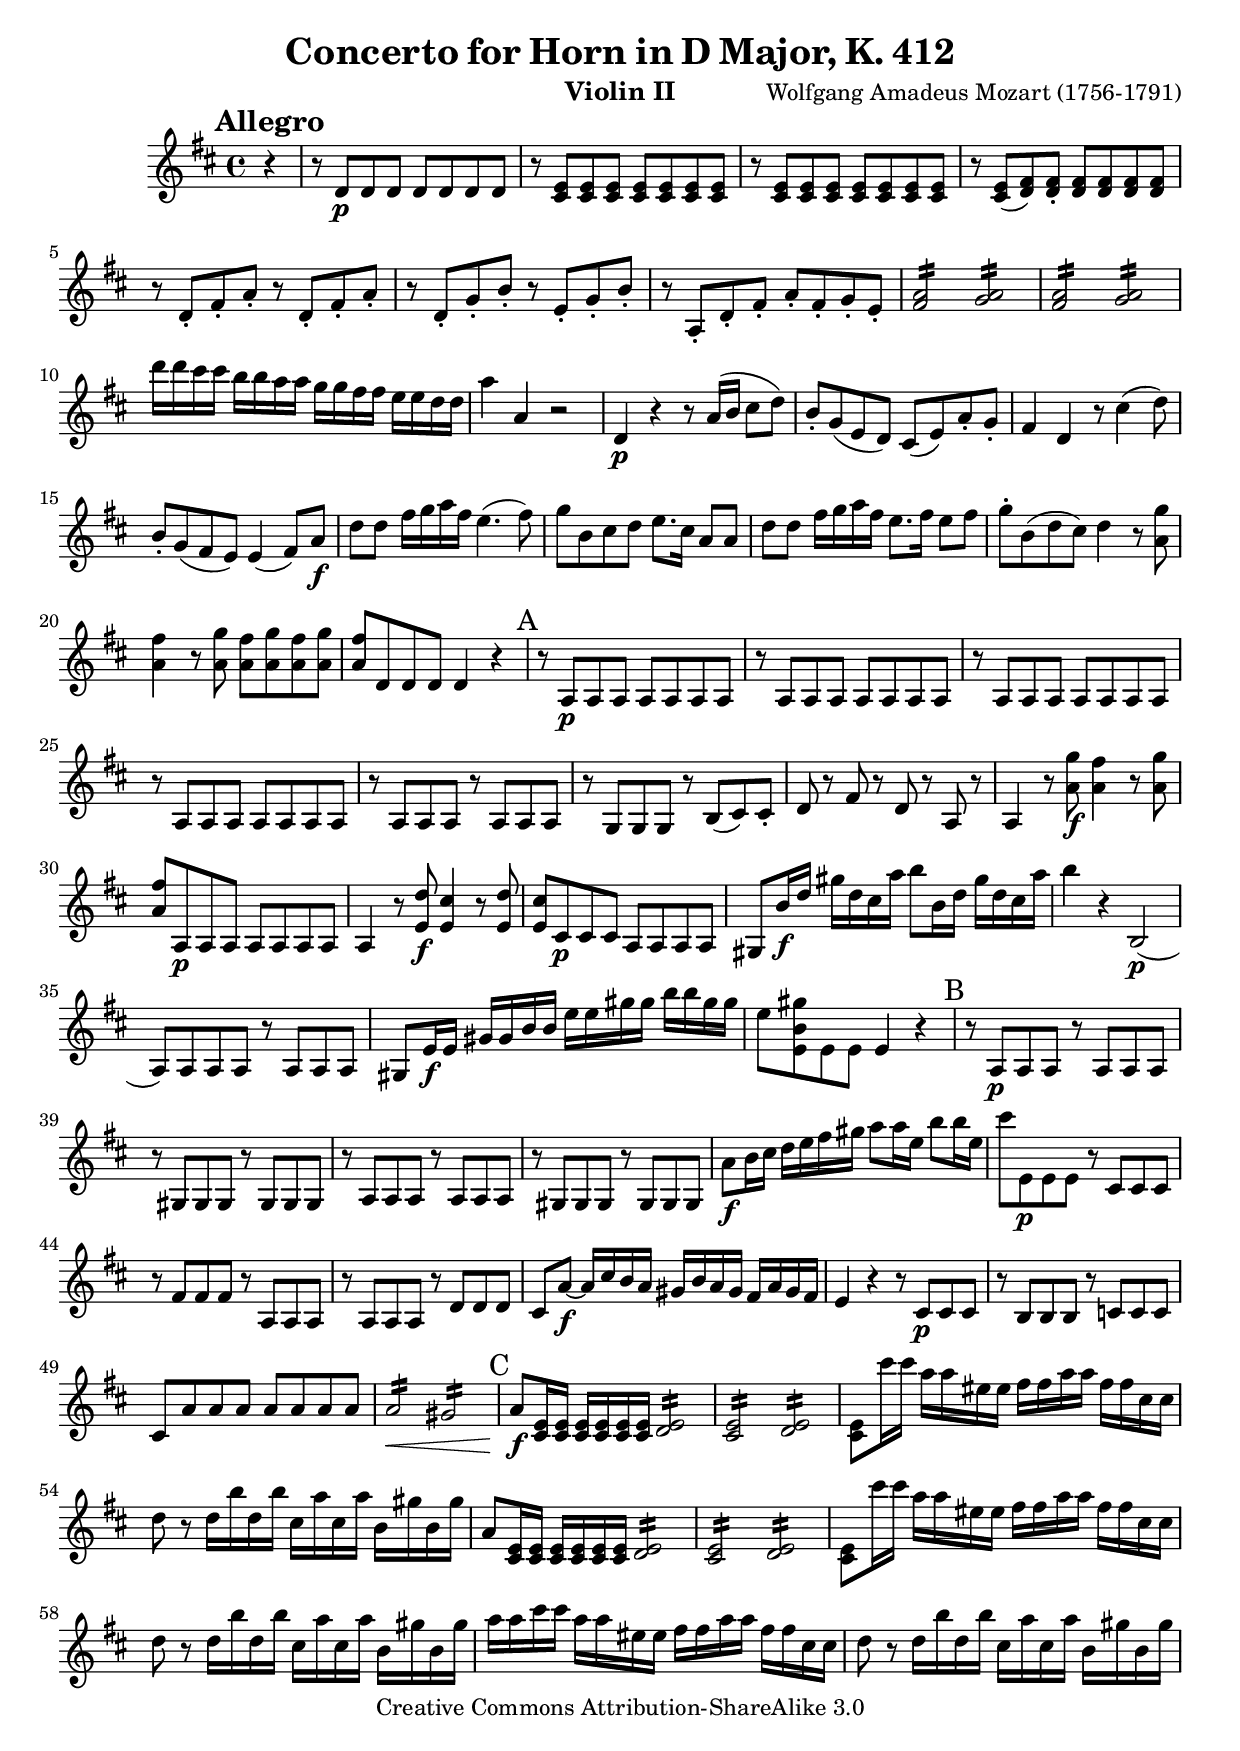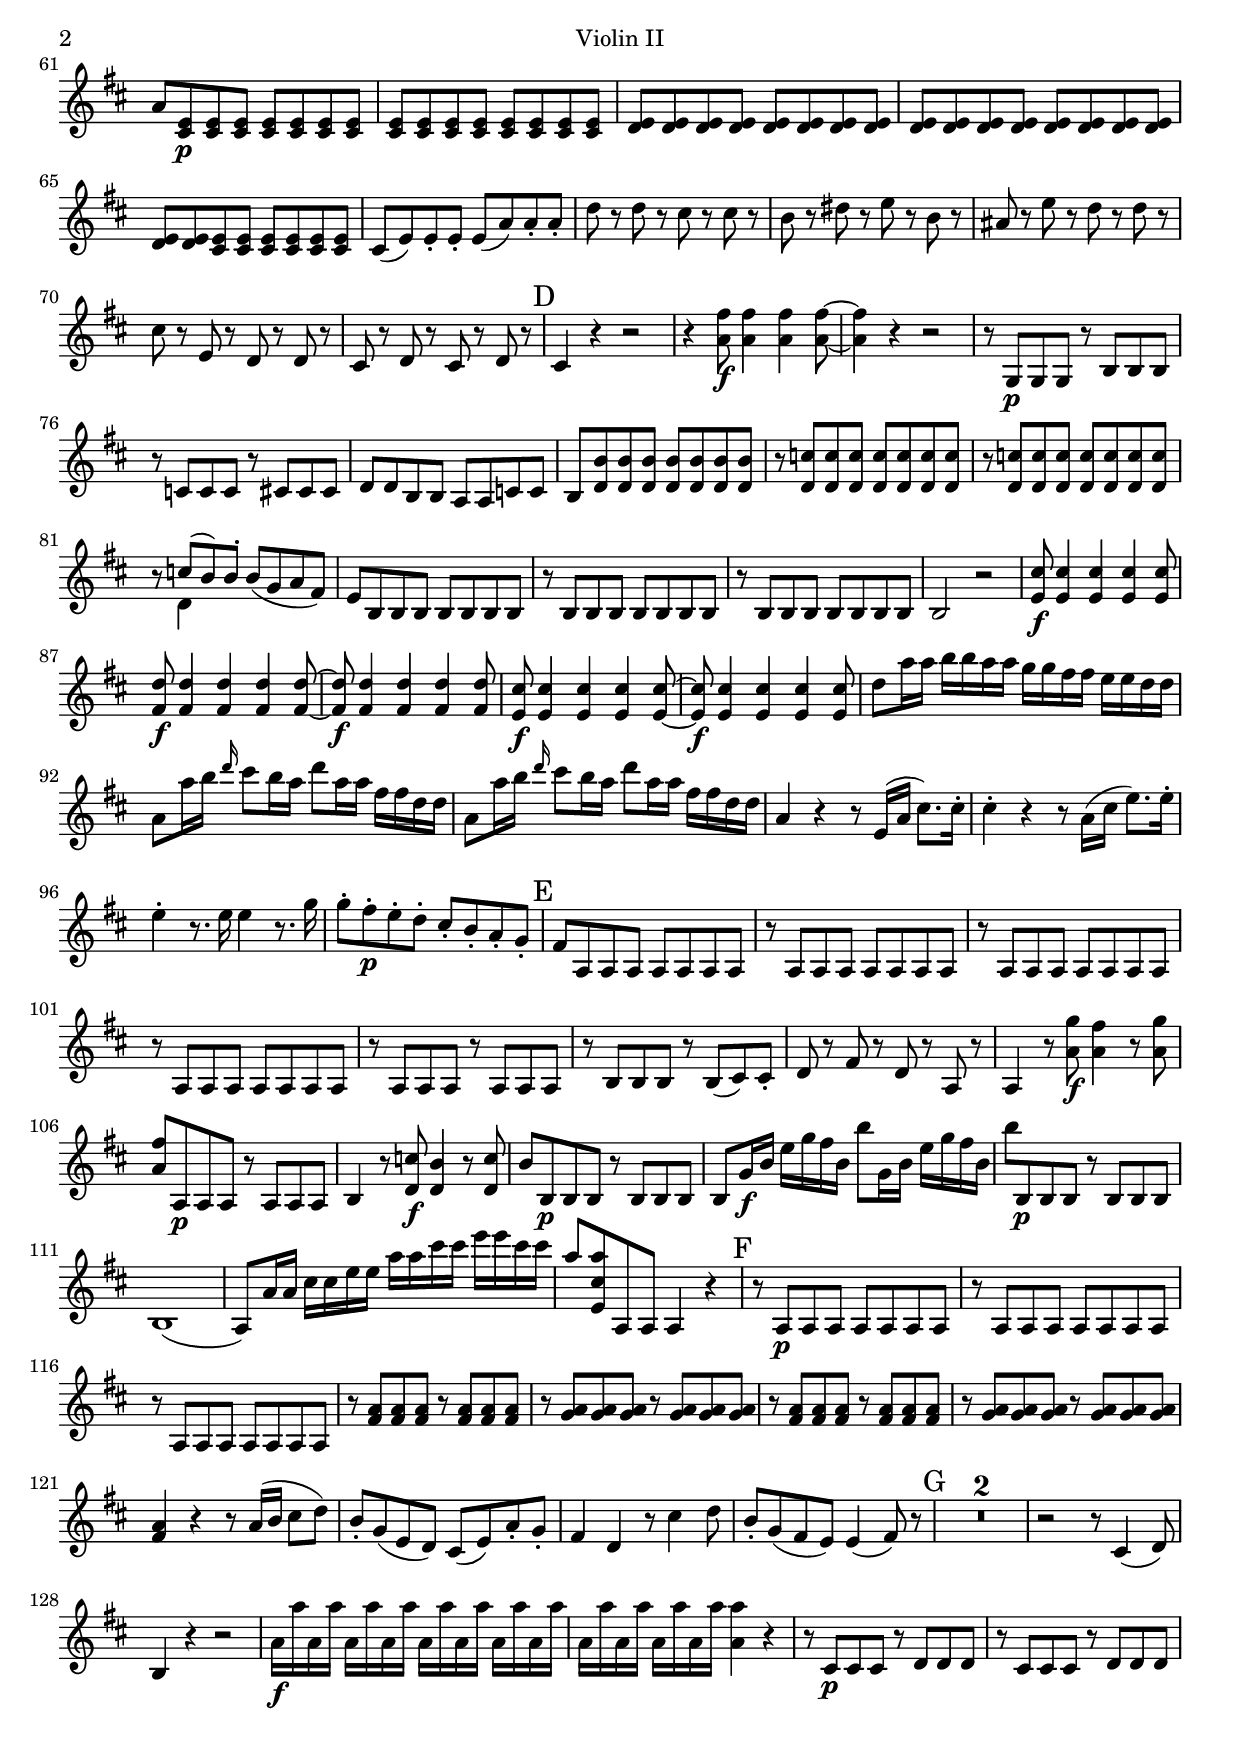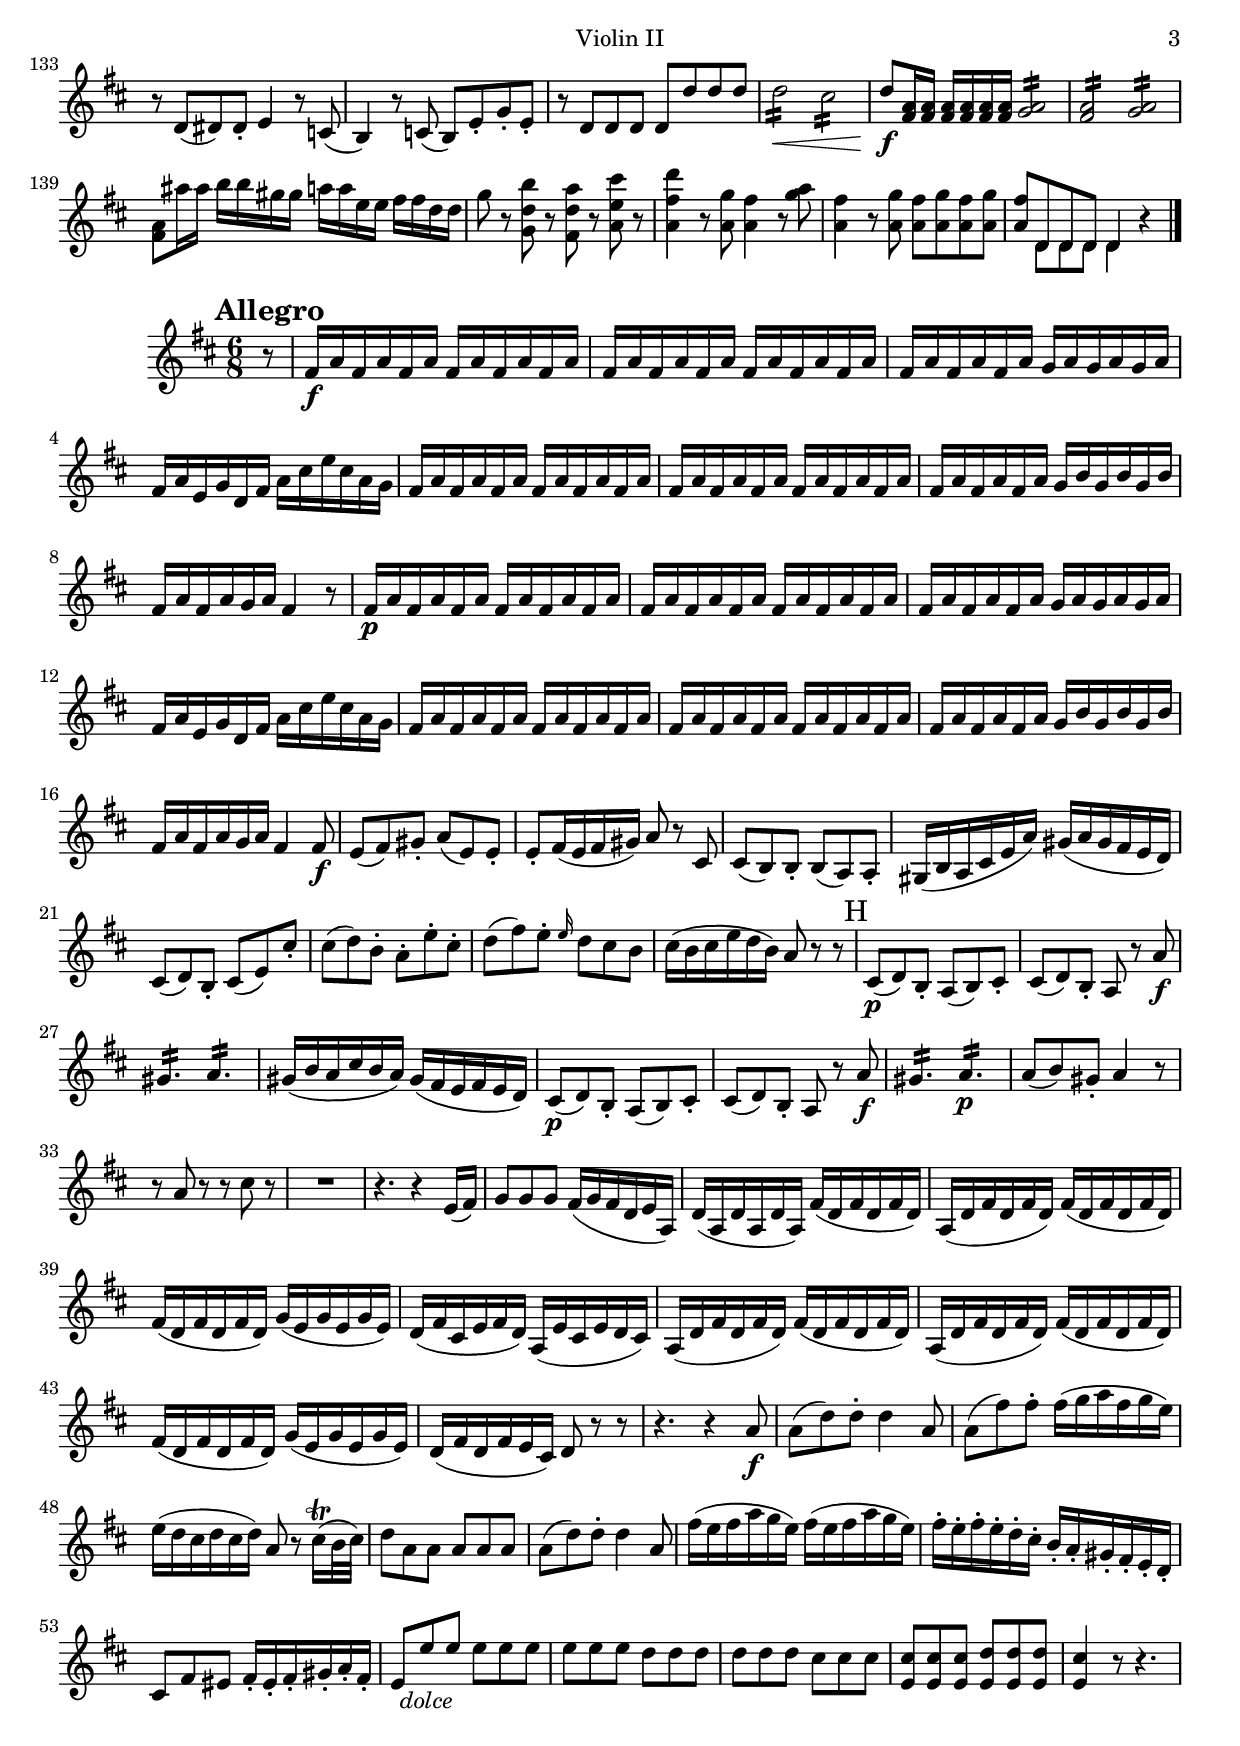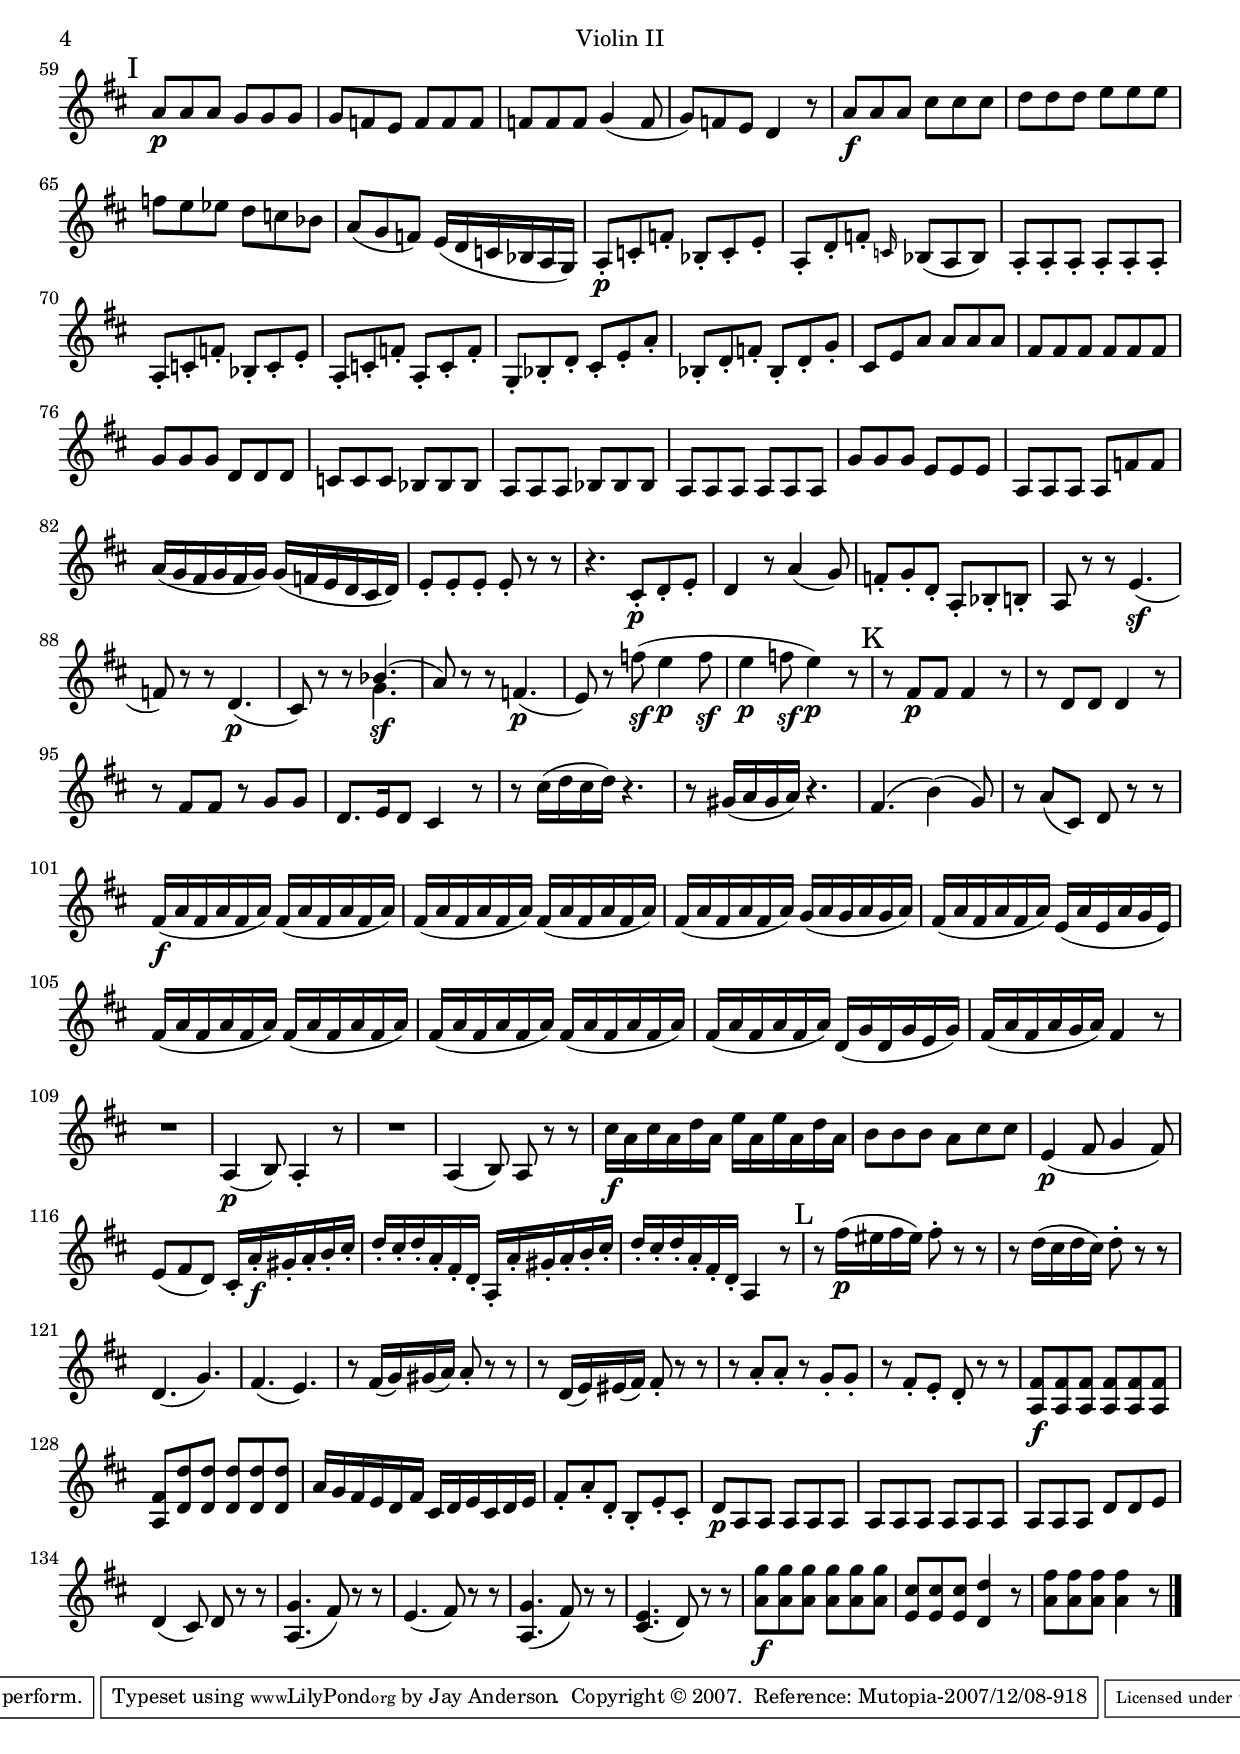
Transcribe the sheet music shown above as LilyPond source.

\version "2.11.14"

\include "defs.lyi"
\include "defs.lyi"

violinIIMvtI = \relative c'
{
  \key d \major
  r4
  r8 d\p d d d d d d |
  \repeat unfold 2
  {
    r8 \repeat unfold 7 <e cis> |
  }
  r8 <e cis>( <fis d>) <fis d>-. <fis d> <fis d> <fis d> <fis d> |
  r d-. fis-. a-. r d,-. fis-. a-. |
  r d,-. g-. b-. r e,-. g-. b-. |
  r a,-. d-. fis-. a-. fis-. g-. e-. |
  \repeat unfold 2
  {
    \repeat tremolo 8 <a fis>16 \repeat tremolo 8 <a g>16 |
  }
  d'16 d cis cis b b a a g g fis fis e e d d |
  a'4 a, r2 |
  d,4\p r r8 a'16( b cis8 d) |
  b-. g( e d) cis( e) a-. g-. |
  fis4 d r8 cis'4( d8) |
  b-. g( fis e) e4( fis8) a\f |
  d d fis16 g a fis e4.( fis8) |
  g b, cis d e8. cis16 a8 a |
  d d fis16 g a fis e8. fis16 e8 fis |
  g-. b,( d cis) d4 r8 <a g'> |
  <a fis'>4 r8 <a g'> <a fis'> <a g'> <a fis'> <a g'> |
  <a fis'> d, d d d4 r |
  r8 a\p a a a a a a |
  \repeat unfold 3
  {
    r8 a a a a a a a |
  }
  r8 a a a r a a a |
  r8 g g g r b( cis) cis-. |
  d r fis r d r a r |
  a4 r8 <a' g'>\f <a fis'>4 r8 <a g'> |
  <a fis'> a,8\p a a a a a a |
  a4 r8 <e' d'>\f <e cis'>4 r8 <e d'> |
  <e cis'> cis\p cis cis a a a a |
  gis8 b'16\f d gis d cis a' b8 b,16 d gis d cis a' |
  b4 r b,,2(\p |
  a8) a a a r a a a |
  gis e'16\f e gis gis b b e e gis gis b b gis gis |
  e8 <e, b' gis'> e e e4 r |
  r8 a,\p a a r a a a |
  r gis gis gis r gis gis gis |
  r8 a a a r a a a |
  r gis gis gis r gis gis gis |
  a'\f b16 cis d e fis gis a8 a16 e b'8 b16 e, |
  cis'8 e,,\p e e r cis cis cis |
  r fis fis fis r a, a a |
  r a a a r d d d |
  cis a'~\f a16 cis b a gis b a gis fis a gis fis |
  e4 r r8 cis\p cis cis |
  r b b b r c c c |
  cis a' a a a a a a |
  <<
    {\repeat tremolo 8 a16 \repeat tremolo 8 gis |}
    {s1\<}
  >>
  a8\f \repeat unfold 6 <e cis>16 \repeat tremolo 8 <e d>16 |
  \repeat tremolo 8 <e cis>16 \repeat tremolo 8 <e d>16 |
  <e cis>8 cis''16 cis a a eis eis fis fis a a fis fis cis cis |
  d8 r d16 b' d, b' cis, a' cis, a' b, gis' b, gis' |
  a,8 \repeat unfold 6 <e cis>16 \repeat tremolo 8 <e d>16 |
  \repeat tremolo 8 <e cis>16 \repeat tremolo 8 <e d>16 |
  <e cis>8 cis''16 cis a a eis eis fis fis a a fis fis cis cis |
  d8 r d16 b' d, b' cis, a' cis, a' b, gis' b, gis' |
  a a cis cis a a eis eis fis fis a a fis fis cis cis |
  d8 r d16 b' d, b' cis, a' cis, a' b, gis' b, gis' |
  a,8 <e cis>\p \repeat unfold 14 <e cis> |
  \repeat unfold 18 <e d> \repeat unfold 6 <e cis> |
  cis8( e) e-. e-. e( a) a-. a-. |
  d r d r cis r cis r |
  b r dis r e r b r |
  ais r e' r d r d r |
  cis r e, r d r d r |
  cis r d r cis r d r |
  cis4 r r2 |
  r4 <a' fis'>8\f <a fis'>4 <a fis'> <a fis'>8~ |
  <a fis'>4 r r2 |
  r8 g,\p g g r b b b |
  r c c c r cis cis cis |
  d d b b a a c c |
  b \repeat unfold 7 <d b'> |
  \repeat unfold 2
  {
    r8 \repeat unfold 7 <d c'> |
  }
  r8 << {c'( b) b-.} \\ {d,4} >> b'8( g a fis) |
  e \repeat unfold 7 b |
  \repeat unfold 2
  {
    r8 \repeat unfold 7 b |
  }
  b2 r |
  <e cis'>8\f <e cis'>4 <e cis'> <e cis'> <e cis'>8 |
  <fis d'>8\f <fis d'>4 <fis d'> <fis d'> <fis d'>8~ |
  <fis d'>8\f <fis d'>4 <fis d'> <fis d'> <fis d'>8 |
  <e cis'>8\f <e cis'>4 <e cis'> <e cis'> <e cis'>8~ |
  <e cis'>8\f <e cis'>4 <e cis'> <e cis'> <e cis'>8 |
  d'8 a'16 a b b a a g g fis fis e e d d |
  \repeat unfold 2
  {
    a8 a'16 b \grace d16 cis8 b16 a d8 a16 a fis fis d d |
  }
  a4 r r8 e16( a cis8.) cis16-. |
  cis4-. r r8 a16( cis e8.) e16-. |
  e4-. r8. e16 e4 r8. g16 |
  g8-. fis-.\p e-. d-. cis-. b-. a-. g-. |
  fis \repeat unfold 7 a, |
  \repeat unfold 3
  {
    r \repeat unfold 7 a |
  }
  r a a a r a a a |
  r b b b r b( cis) cis-. |
  d r fis r d r a r |
  a4 r8 <a' g'>\f <a fis'>4 r8 <a g'> |
  <a fis'> a,\p a a r a a a |
  b4 r8 <d c'>\f <d b'>4 r8 <d c'> |
  b' b,\p b b r b b b |
  b g'16\f b e g fis b, b'8 g,16 b e g fis b, |
  b'8 b,,\p b b r b b b |
  b1( |
  a8) a'16 a cis cis e e a a cis cis e e cis cis |
  a8 <e, cis' a'> a, a a4 r |
  r8 a\p \repeat unfold 6 a |
  \repeat unfold 2
  {
    r8 \repeat unfold 7 a |
  }
  \repeat unfold 2
  {
    \repeat unfold 2 {r8 <fis' a> <fis a> <fis a>} |
    \repeat unfold 2 {r8 <g a> <g a> <g a>} |
  }
  <fis a>4 r r8 a16( b cis8 d) |
  b-. g( e d) cis( e) a-. g-. |
  fis4 d r8 cis'4 d8 |
  b-. g( fis e) e4( fis8) r |
  R1*2 |
  r2 r8 cis4( d8) |
  b4 r r2 |
  a'16\f a' \repeat unfold 11 {a, a'} <a, a'>4 r |
  r8 cis,\p cis cis r d d d |
  r8 cis cis cis r d d d |
  r d( dis) dis-. e4 r8 c( |
  b4) r8 c( b) e-. g-. e-. |
  r d d d d d' d d |
  <<
    {\repeat tremolo 8 d16 \repeat tremolo 8 cis16 |}
    {s1\<}
  >> |
  d8\f \repeat unfold 6 <a fis>16 \repeat tremolo 8 <a g> |
  \repeat tremolo 8 <a fis>16 \repeat tremolo 8 <a g>16 |
  <a fis>8 ais'16 ais b b gis gis a a e e fis fis d d |
  g8 r <b d, g,> r <a d, fis,> r <cis e, a,> r |
  <d fis, a,>4 r8 <g, a,> <fis a,>4 r8 <g a> |
  <fis a,>4 r8 <g a,> <fis a,> <g a,> <fis a,> <g a,> |
  << {<fis a,>8 \voiceOne d, d d d4} \new Voice {s8 \voiceTwo d d d d4} >> \oneVoice r4 |
}


\include "defs.lyi"

violinIIMvtII = \relative c'
{
  \key d \major
  r8
  <<
    {s2.*8\f | s2.*8\p |}
    {
      \repeat unfold 15 {fis16 a} \repeat unfold 3 {g a} |
      fis a e g d fis a cis e cis a g |
      \repeat unfold 15 {fis16 a} \repeat unfold 3 {g b} |
      fis a fis a g a fis4 r8 |
      \repeat unfold 15 {fis16 a} \repeat unfold 3 {g a} |
      fis a e g d fis a cis e cis a g |
      \repeat unfold 15 {fis16 a} \repeat unfold 3 {g b} |
      fis a fis a g a fis4 fis8\f |
    }
  >>

  e( fis) gis-. a( e) e-. |
  e-. fis16( e fis gis) a8 r cis, |
  cis( b) b-. b( a) a-. |
  gis16( b a cis e a) gis( a gis fis e d) |
  cis8( d) b-. cis( e) cis'-. |
  cis( d) b-. a-. e'-. cis-. |
  d( fis) e-. \grace e16 d8 cis b |
  cis16( b cis e d b) a8 r r |

  cis,8(\p d) b-. a( b) cis-. |
  cis( d) b-. a r a'\f |
  \repeat tremolo 6 gis16 \repeat tremolo 6 a16 |
  gis16( b a cis b a) gis( fis e fis e d) |
  cis8(\p d) b-. a( b) cis-. |
  cis( d) b-. a r a'\f |
  \repeat tremolo 6 gis16 \repeat tremolo 6 a16\p |
  a8( b) gis-. a4 r8 |
  r a r r cis r |
  R2. |
  r4. r4 e,16( fis) |
  g8 g g
  <<
    {\repeat unfold 16 {s16*5( s16)}}
    {
      fis16 g fis d e a, |
      \repeat unfold 3 {d a} \repeat unfold 3 {fis' d} |
      a d \repeat unfold 8 {fis d} \repeat unfold 3 {g e} |
      d fis cis e fis d a e' cis e d cis |
      a d \repeat unfold 5 {fis d} |
      a d \repeat unfold 8 {fis d} \repeat unfold 3 {g e} |
      d fis d fis e cis
    }
  >> d8 r r |

  r4. r4 a'8\f |
  a( d) d-. d4 a8 |
  a( fis') fis-. fis16( g a fis g e) |
  e16( d cis d cis d) a8 r cis16(\trill b32 cis) |
  d8 a a a a a |
  a( d) d-. d4 a8 |
  \repeat unfold 2 {fis'16( e fis a g e)} |
  <<
    {\repeat unfold 12 s16-. | s4. \repeat unfold 6 s16-. |}
    {
      fis e fis e d cis b a gis fis e d |
      cis8 fis eis fis16 eis fis gis a fis |
    }
  >>
  e8 e'\dolce e e e e |
  e e e d d d |
  d d d cis cis cis |
  \repeat unfold 3 <cis e,> \repeat unfold 3 <d e,> |
  <cis e,>4 r8 r4. |

  a8\p a a g g g |
  g f e f f f |
  f f f g4( f8 |
  g) f e d4 r8 |

  a'8\f a a cis cis cis |
  d d d e e e |
  f e ees d c bes |
  a( g f) e16( d c bes a g) |

  a8-.\p c-. f-. bes,-. c-. e-. |
  a,-. d-. f-. \grace c16 bes8( a bes) |
  \repeat unfold 6 a8-. |
  a8-. c-. f-. bes,-. c-. e-. |
  a,-. c-. f-. a,-. c-. f-. |
  g,-. bes-. d-. cis-. e-. a-. |
  bes,-. d-. f-. bes,-. d-. g-. |
  cis, e a a a a |
  \repeat unfold 6 fis |
  g g g d d d |
  c c c bes bes bes |
  a a a bes bes bes |
  \repeat unfold 6 a |

  g' g g e e e |
  a, a a a f' f |
  a16( g fis g fis g) g( f e d cis d) |
  e8-. e-. e-. e-. r r |

  r4. cis8-.\p d-. e-. |
  d4 r8 a'4( g8) |
  f8-. g-. d-. a-. bes-. b-. |
  a r r e'4.(\sf |
  f8) r r d4.(\p |
  cis8) r r << {\voiceOne bes'4.(} \new Voice {\voiceTwo g4.\sf} >> \oneVoice |
  a8) r r f4.(\p |
  e8) r f'(\sf e4\p f8\sf |
  e4\p f8\sf e4)\p r8 |
  r fis,\p fis fis4 r8 |
  r8 d d d4 r8 |
  r8 fis fis r g g |
  d8. e16 d8 cis4 r8 |
  r8 cis'16( d cis d) r4. |
  r8 gis,16( a gis a) r4. |
  fis4.( b4)( g8) |
  r8 a( cis,) d r r |
  <<
    {s2.\f}
    {\repeat unfold 15 {s16*5( s16)}}
    {
      \repeat unfold 15 {fis16 a} \repeat unfold 3 {g a} |
      \repeat unfold 3 {fis a} e a e a g e |
      \repeat unfold 15 {fis a} d, g d g e g |
      fis a fis a g a
    }
  >> fis4 r8 |

  R2. |
  a,4(\p b8) a4-. r8 |
  R2. |
  a4( b8) a r r |
  cis'16\f a cis a d a e' a, e' a, d a |
  b8 b b a cis cis |
  e,4(\p fis8 g4 fis8) |
  e8( fis d)
  <<
    {\repeat unfold 24 s16-.}
    {
      cis16-. a'\f gis a b cis |
      d cis d a fis d a a' gis a b cis |
      d cis d a fis d
    }
  >> a4 r8 |
  r8 fis''16(\p eis fis eis) fis8-. r r |
  r8 d16( cis d cis) d8-. r r |
  d,4.( g) | fis( e) |
  r8 fis16( g) gis( a) a8-. r r |
  r8 d,16( e) eis( fis) fis8-. r r |
  r a-. a-. r g-. g-. |
  r fis-. e-. d-. r r |
  <fis a,>8\f \repeat unfold 6 <fis a,> \repeat unfold 5 <d' d,> |
  a16 g fis e d fis cis d e cis d e |
  fis8-. a-. d,-. b-. e-. cis-. |

  d\p \repeat unfold 14 a8 d d e |
  d4( cis8) d8 r r |
  <g a,>4.( fis8) r r |
  e4.( fis8) r r |
  <g a,>4.( fis8) r r |
  <e cis>4.( d8) r r |
  <a' g'>\f \repeat unfold 5 <a g'> |
  \repeat unfold 3 <cis e,>8 <d d,>4 r8 |
  \repeat unfold 3 <fis a,>8 <fis a,>4 r8 |
}



instrument = "Violin II"

\paper
{
  ragged-last-bottom = ##f
}

\book
{
  \include "Header.lyi"
  \score
  {
    \new Staff
    {
      \set Score.skipBars = ##t
      << \violinIIMvtI \outlineMvtI >>
    }
  }
  \score
  {
    \new Staff
    {
      \set Score.skipBars = ##t
      << \violinIIMvtII \outlineMvtII >>
    }
  }
}

